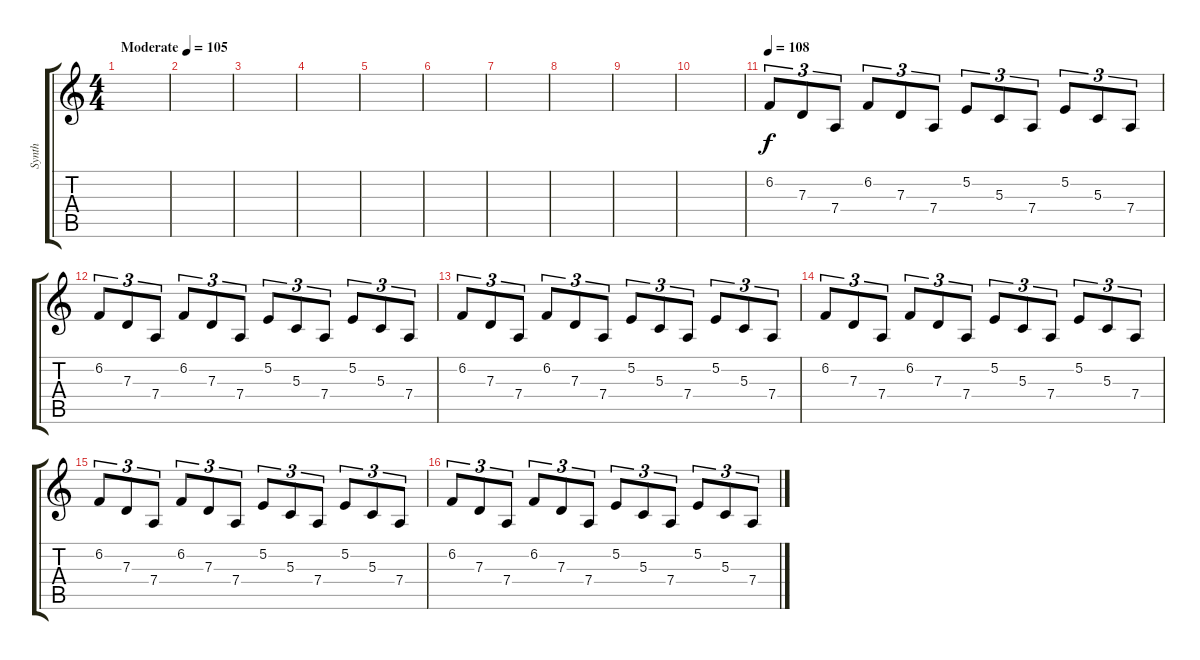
\track ("Synth" "Synth") {instrument pad4choir}
\staff {score tabs}
\tuning (E4 B3 G3 D3 A2 E2) {hide}
\ts (4 4)
\tempo (105 "Moderate")
\clef g2
\ks c
|
|
|
|
|
|
|
|
|
|
\tempo 108
6.2.8{tu (3 2)} 7.3.8{tu (3 2)} 7.4.8{tu (3 2)} 6.2.8{tu (3 2)} 7.3.8{tu (3 2)} 7.4.8{tu (3 2)} 5.2.8{tu (3 2)} 5.3.8{tu (3 2)} 7.4.8{tu (3 2)} 5.2.8{tu (3 2)} 5.3.8{tu (3 2)} 7.4.8{tu (3 2)} |
6.2.8{tu (3 2)} 7.3.8{tu (3 2)} 7.4.8{tu (3 2)} 6.2.8{tu (3 2)} 7.3.8{tu (3 2)} 7.4.8{tu (3 2)} 5.2.8{tu (3 2)} 5.3.8{tu (3 2)} 7.4.8{tu (3 2)} 5.2.8{tu (3 2)} 5.3.8{tu (3 2)} 7.4.8{tu (3 2)} |
6.2.8{tu (3 2)} 7.3.8{tu (3 2)} 7.4.8{tu (3 2)} 6.2.8{tu (3 2)} 7.3.8{tu (3 2)} 7.4.8{tu (3 2)} 5.2.8{tu (3 2)} 5.3.8{tu (3 2)} 7.4.8{tu (3 2)} 5.2.8{tu (3 2)} 5.3.8{tu (3 2)} 7.4.8{tu (3 2)} |
6.2.8{tu (3 2)} 7.3.8{tu (3 2)} 7.4.8{tu (3 2)} 6.2.8{tu (3 2)} 7.3.8{tu (3 2)} 7.4.8{tu (3 2)} 5.2.8{tu (3 2)} 5.3.8{tu (3 2)} 7.4.8{tu (3 2)} 5.2.8{tu (3 2)} 5.3.8{tu (3 2)} 7.4.8{tu (3 2)} |
6.2.8{tu (3 2)} 7.3.8{tu (3 2)} 7.4.8{tu (3 2)} 6.2.8{tu (3 2)} 7.3.8{tu (3 2)} 7.4.8{tu (3 2)} 5.2.8{tu (3 2)} 5.3.8{tu (3 2)} 7.4.8{tu (3 2)} 5.2.8{tu (3 2)} 5.3.8{tu (3 2)} 7.4.8{tu (3 2)} |
6.2.8{tu (3 2)} 7.3.8{tu (3 2)} 7.4.8{tu (3 2)} 6.2.8{tu (3 2)} 7.3.8{tu (3 2)} 7.4.8{tu (3 2)} 5.2.8{tu (3 2)} 5.3.8{tu (3 2)} 7.4.8{tu (3 2)} 5.2.8{tu (3 2)} 5.3.8{tu (3 2)} 7.4.8{tu (3 2)}
